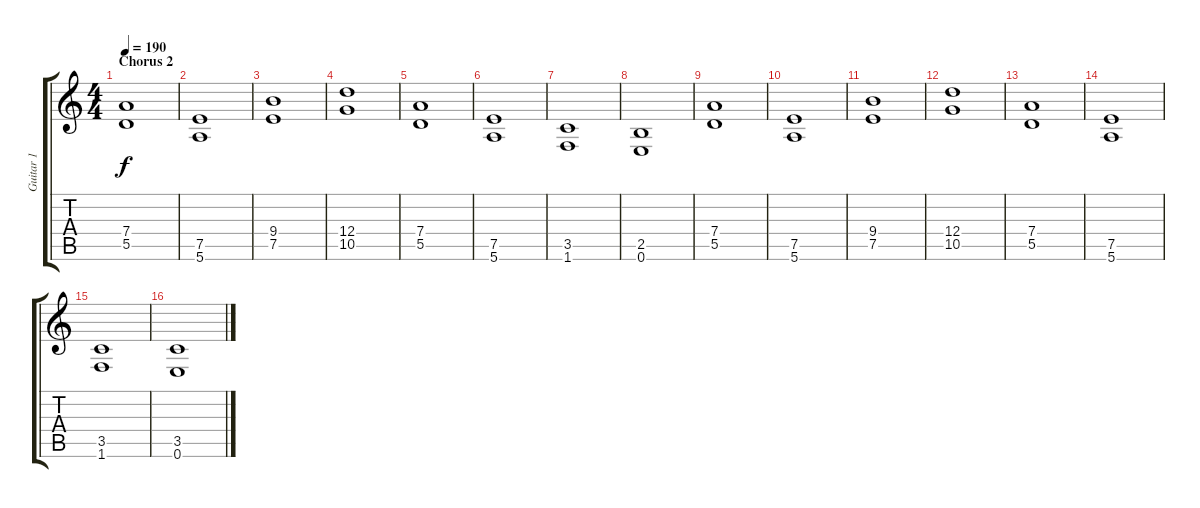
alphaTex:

\track ("Guitar 1" "Guitar 1") {instrument distortionguitar}
\staff {score tabs}
\tuning (E4 B3 G3 D3 A2 E2) {hide}
\ts (4 4)
\section ("" "Chorus 2")
\tempo 190
\clef g2
\ks c
(7.4 5.5).1{dy f} |
(7.5 5.6).1 |
(9.4 7.5).1 |
(12.4 10.5).1 |
(7.4 5.5).1 |
(7.5 5.6).1 |
(3.5 1.6).1 |
(2.5 0.6).1 |
(7.4 5.5).1 |
(7.5 5.6).1 |
(9.4 7.5).1 |
(12.4 10.5).1 |
(7.4 5.5).1 |
(7.5 5.6).1 |
(3.5 1.6).1 |
(3.5 0.6).1
